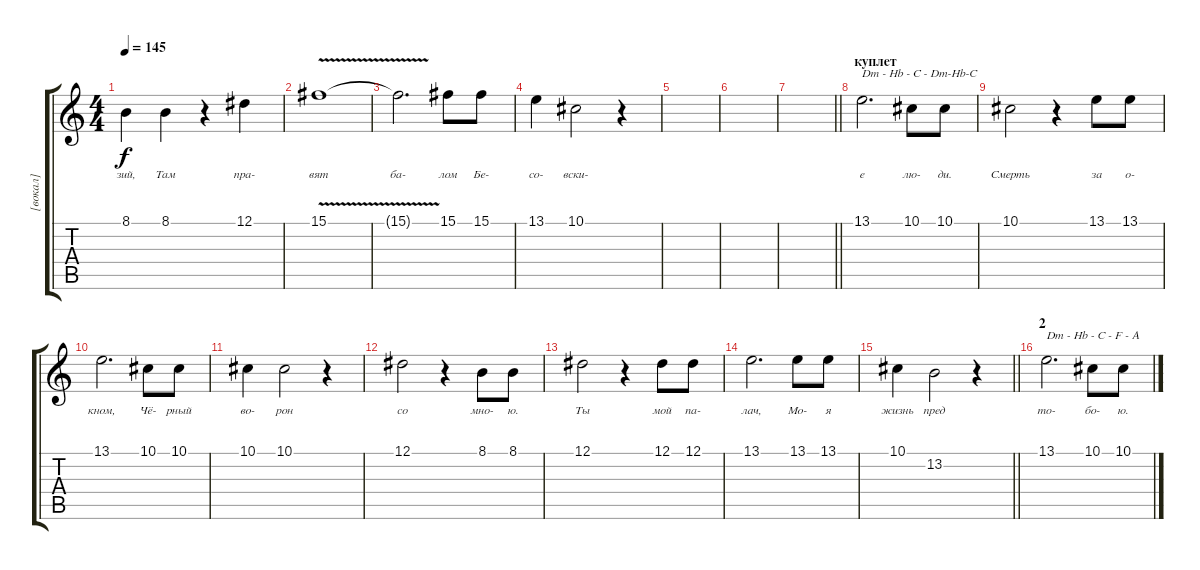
\track ("[вокал]" "[вокал]") {instrument clarinet}
\staff {score tabs}
\tuning (Eb4 Bb3 Gb3 Db3 Ab2 Eb2) {hide}
\ts (4 4)
\tempo 145
\clef g2
\ks c
8.1.4{lyrics (0 "зий,") lyrics (1 "") lyrics (2 "") lyrics (3 "") lyrics (4 "") dy f} 8.1.4{lyrics (0 "Там") lyrics (1 "") lyrics (2 "") lyrics (3 "") lyrics (4 "")} r.4 12.1.4{lyrics (0 "пра-") lyrics (1 "") lyrics (2 "") lyrics (3 "") lyrics (4 "")} |
15.1{v}.1{lyrics (0 "вят") lyrics (1 "") lyrics (2 "") lyrics (3 "") lyrics (4 "")} |
15.1{t}.2{d lyrics (0 "ба-") lyrics (1 "") lyrics (2 "") lyrics (3 "") lyrics (4 "")} 15.1.8{lyrics (0 "лом") lyrics (1 "") lyrics (2 "") lyrics (3 "") lyrics (4 "")} 15.1.8{lyrics (0 "Бе-") lyrics (1 "") lyrics (2 "") lyrics (3 "") lyrics (4 "")} |
13.1.4{lyrics (0 "со-") lyrics (1 "") lyrics (2 "") lyrics (3 "") lyrics (4 "")} 10.1.2{lyrics (0 "вски-") lyrics (1 "") lyrics (2 "") lyrics (3 "") lyrics (4 "")} r.4 |
|
|
\barLineRight lightlight
|
\section ("" "куплет")
13.1.2{d txt "Dm - Hb - C - Dm-Hb-C" lyrics (0 "е") lyrics (1 "") lyrics (2 "") lyrics (3 "") lyrics (4 "")} 10.1.8{lyrics (0 "лю-") lyrics (1 "") lyrics (2 "") lyrics (3 "") lyrics (4 "")} 10.1.8{lyrics (0 "ди.") lyrics (1 "") lyrics (2 "") lyrics (3 "") lyrics (4 "")} |
10.1.2{lyrics (0 "Смерть") lyrics (1 "") lyrics (2 "") lyrics (3 "") lyrics (4 "")} r.4 13.1.8{lyrics (0 "за") lyrics (1 "") lyrics (2 "") lyrics (3 "") lyrics (4 "")} 13.1.8{lyrics (0 "о-") lyrics (1 "") lyrics (2 "") lyrics (3 "") lyrics (4 "")} |
13.1.2{d lyrics (0 "кном,") lyrics (1 "") lyrics (2 "") lyrics (3 "") lyrics (4 "")} 10.1.8{lyrics (0 "Чё-") lyrics (1 "") lyrics (2 "") lyrics (3 "") lyrics (4 "")} 10.1.8{lyrics (0 "рный") lyrics (1 "") lyrics (2 "") lyrics (3 "") lyrics (4 "")} |
10.1.4{lyrics (0 "во-") lyrics (1 "") lyrics (2 "") lyrics (3 "") lyrics (4 "")} 10.1.2{lyrics (0 "рон") lyrics (1 "") lyrics (2 "") lyrics (3 "") lyrics (4 "")} r.4 |
12.1.2{lyrics (0 "со") lyrics (1 "") lyrics (2 "") lyrics (3 "") lyrics (4 "")} r.4 8.1.8{lyrics (0 "мно-") lyrics (1 "") lyrics (2 "") lyrics (3 "") lyrics (4 "")} 8.1.8{lyrics (0 "ю.") lyrics (1 "") lyrics (2 "") lyrics (3 "") lyrics (4 "")} |
12.1.2{lyrics (0 "Ты") lyrics (1 "") lyrics (2 "") lyrics (3 "") lyrics (4 "")} r.4 12.1.8{lyrics (0 "мой") lyrics (1 "") lyrics (2 "") lyrics (3 "") lyrics (4 "")} 12.1.8{lyrics (0 "па-") lyrics (1 "") lyrics (2 "") lyrics (3 "") lyrics (4 "")} |
13.1.2{d lyrics (0 "лач,") lyrics (1 "") lyrics (2 "") lyrics (3 "") lyrics (4 "")} 13.1.8{lyrics (0 "Мо-") lyrics (1 "") lyrics (2 "") lyrics (3 "") lyrics (4 "")} 13.1.8{lyrics (0 "я") lyrics (1 "") lyrics (2 "") lyrics (3 "") lyrics (4 "")} |
\barLineRight lightlight
10.1.4{lyrics (0 "жизнь") lyrics (1 "") lyrics (2 "") lyrics (3 "") lyrics (4 "")} 13.2.2{lyrics (0 "пред") lyrics (1 "") lyrics (2 "") lyrics (3 "") lyrics (4 "")} r.4 |
\section ("" "2")
13.1.2{d txt "Dm - Hb - C - F - A" lyrics (0 "то-") lyrics (1 "") lyrics (2 "") lyrics (3 "") lyrics (4 "")} 10.1.8{lyrics (0 "бо-") lyrics (1 "") lyrics (2 "") lyrics (3 "") lyrics (4 "")} 10.1.8{lyrics (0 "ю.") lyrics (1 "") lyrics (2 "") lyrics (3 "") lyrics (4 "")}
